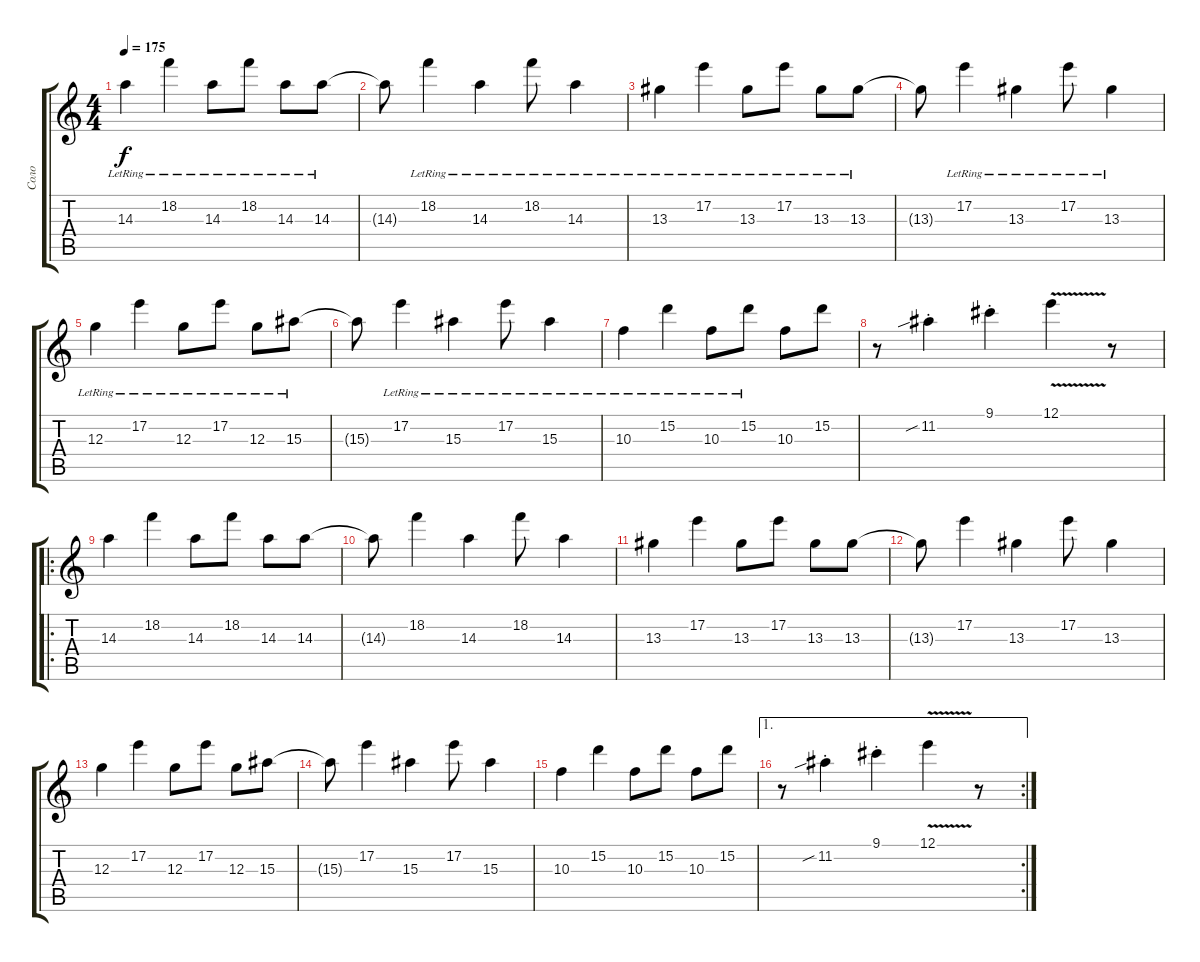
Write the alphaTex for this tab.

\track ("Соло" "Соло") {instrument distortionguitar}
\staff {score tabs}
\tuning (E4 B3 G3 D3 A2 E2) {hide}
\ts (4 4)
\tempo 175
\clef g2
\ks c
14.3{lr}.4{dy f} 18.2{lr}.4 14.3{lr}.8 18.2{lr}.8 14.3{lr}.8 14.3{lr}.8 |
14.3{t}.8 18.2{lr}.4 14.3{lr}.4 18.2{lr}.8 14.3{lr}.4 |
13.3{lr}.4 17.2{lr}.4 13.3{lr}.8 17.2{lr}.8 13.3{lr}.8 13.3{lr}.8 |
13.3{t}.8 17.2{lr}.4 13.3{lr}.4 17.2{lr}.8 13.3{lr}.4 |
12.3{lr}.4 17.2{lr}.4 12.3{lr}.8 17.2{lr}.8 12.3{lr}.8 15.3{lr}.8 |
15.3{t}.8 17.2{lr}.4 15.3{lr}.4 17.2{lr}.8 15.3{lr}.4 |
10.3{lr}.4 15.2{lr}.4 10.3{lr}.8 15.2{lr}.8 10.3.8 15.2.8 |
r.8{instrument distortionguitar} 11.2{sib st}.4 9.1{st}.4 12.1{v}.4 r.8 |
\ro
14.3.4 18.2.4 14.3.8 18.2.8 14.3.8 14.3.8 |
14.3{t}.8 18.2.4 14.3.4 18.2.8 14.3.4 |
13.3.4 17.2.4 13.3.8 17.2.8 13.3.8 13.3.8 |
13.3{t}.8 17.2.4 13.3.4 17.2.8 13.3.4 |
12.3.4 17.2.4 12.3.8 17.2.8 12.3.8 15.3.8 |
15.3{t}.8 17.2.4 15.3.4 17.2.8 15.3.4 |
10.3.4 15.2.4 10.3.8 15.2.8 10.3.8 15.2.8 |
\ae 1
\rc 2
r.8 11.2{sib st}.4 9.1{st}.4 12.1{v}.4 r.8
